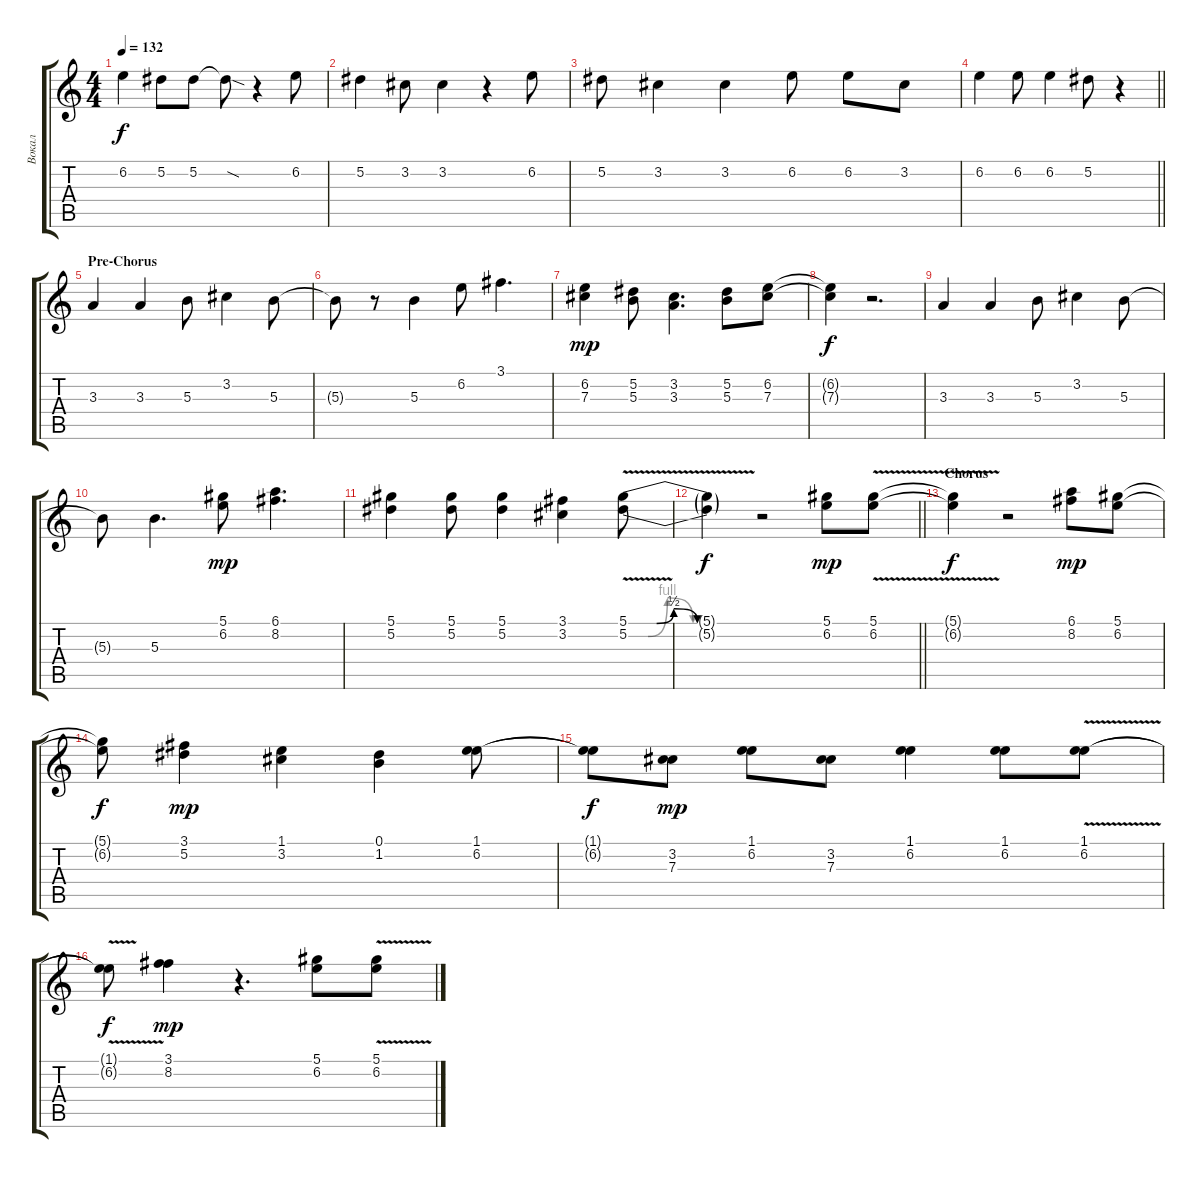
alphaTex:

\track ("Вокал" "Вокал") {instrument acousticguitarsteel}
\staff {score tabs}
\tuning (Eb4 Bb3 Gb3 Db3 Ab2 Eb2) {hide}
\ts (4 4)
\tempo 132
\clef g2
\ks c
6.2.4{dy f} 5.2.8 5.2.8 5.2{sod t}.8 r.4 6.2.8 |
5.2.4 3.2.8 3.2.4 r.4 6.2.8 |
5.2.8 3.2.4 3.2.4 6.2.8 6.2.8 3.2.8 |
\barLineRight lightlight
6.2.4 6.2.8 6.2.4 5.2.8 r.4 |
\section ("" "Pre-Chorus")
3.3.4 3.3.4 5.3.8 3.2.4 5.3.8 |
5.3{t}.8 r.8 5.3.4 6.2.8 3.1.4{d} |
(6.2 7.3).4{dy mp} (5.2 5.3).8 (3.2 3.3).4{d} (5.2 5.3).8 (6.2 7.3).8 |
(6.2{t} 7.3{t}).4{dy f} r.2{d} |
3.3.4 3.3.4 5.3.8 3.2.4 5.3.8 |
5.3{t}.8 5.3.4{d} (5.1 6.2).8{dy mp} (6.1 8.2).4{d} |
(5.1 5.2).4 (5.1 5.2).8 (5.1 5.2).4 (3.1 3.2).4 (5.1{be (custom 0 0 13 0 21 2 32 0 60 0) v} 5.2{be (custom 0 0 9 0 18 4 30 0 60 0) v}).8 |
\barLineRight lightlight
(5.1{t} 5.2{t}).4{dy f} r.2 (5.1 6.2).8{dy mp} (5.1{v} 6.2{v}).8 |
\section ("" "Chorus")
(5.1{t} 6.2{t}).4{dy f} r.2 (6.1 8.2).8{dy mp} (5.1 6.2).8 |
(5.1{t} 6.2{t}).8{dy f} (3.1 5.2).4{dy mp} (1.1 3.2).4 (0.1 1.2).4 (1.1 6.2).8 |
(1.1{t} 6.2{t}).8{dy f} (3.2 7.3).8{dy mp} (1.1 6.2).8 (3.2 7.3).8 (1.1 6.2).4 (1.1 6.2).8 (1.1 6.2{v}).8 |
(1.1{t} 6.2{t}).8{dy f} (3.1 8.2).4{dy mp} r.4{d} (5.1 6.2).8 (5.1{v} 6.2).8
